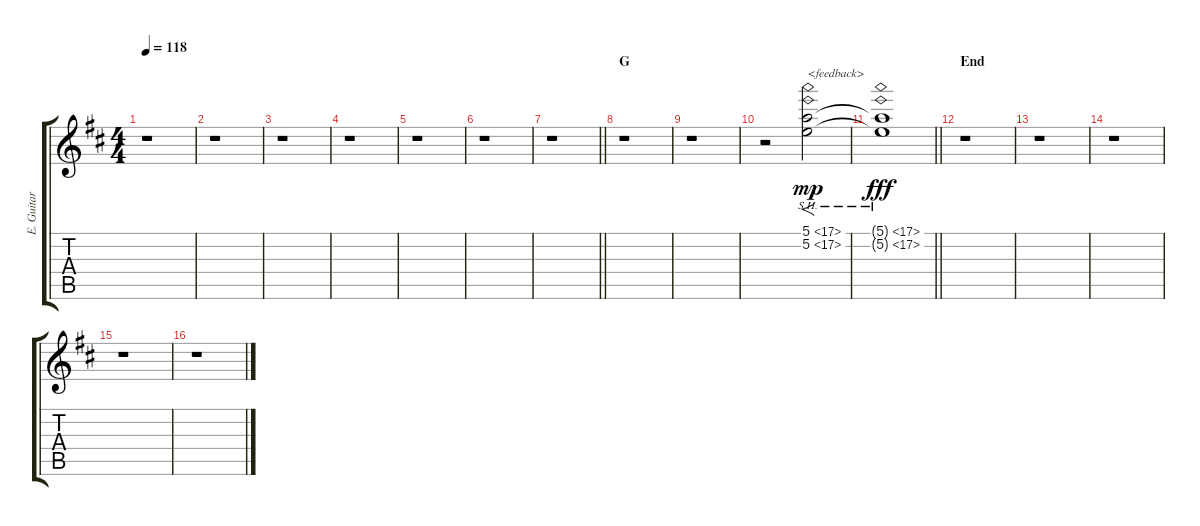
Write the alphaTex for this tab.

\track ("E. Guitar II" "E. Guitar ") {instrument overdrivenguitar}
\staff {score tabs}
\tuning (E4 B3 G3 D3 A2 E2) {hide}
\ts (4 4)
\tempo 118
\clef g2
\ks d
r.1{dy f} |
r.1 |
r.1 |
r.1 |
r.1 |
r.1 |
\barLineRight lightlight
r.1 |
\section ("" "G")
r.1 |
r.1 |
r.2 (5.1{sh 12} 5.2{sh 12}).2{f txt "<feedback>" dy mp} |
\barLineRight lightlight
(5.1{sh 12 t} 5.2{sh 12 t}).1{dy fff} |
\section ("" "End")
r.1 |
r.1 |
r.1 |
r.1 |
r.1
